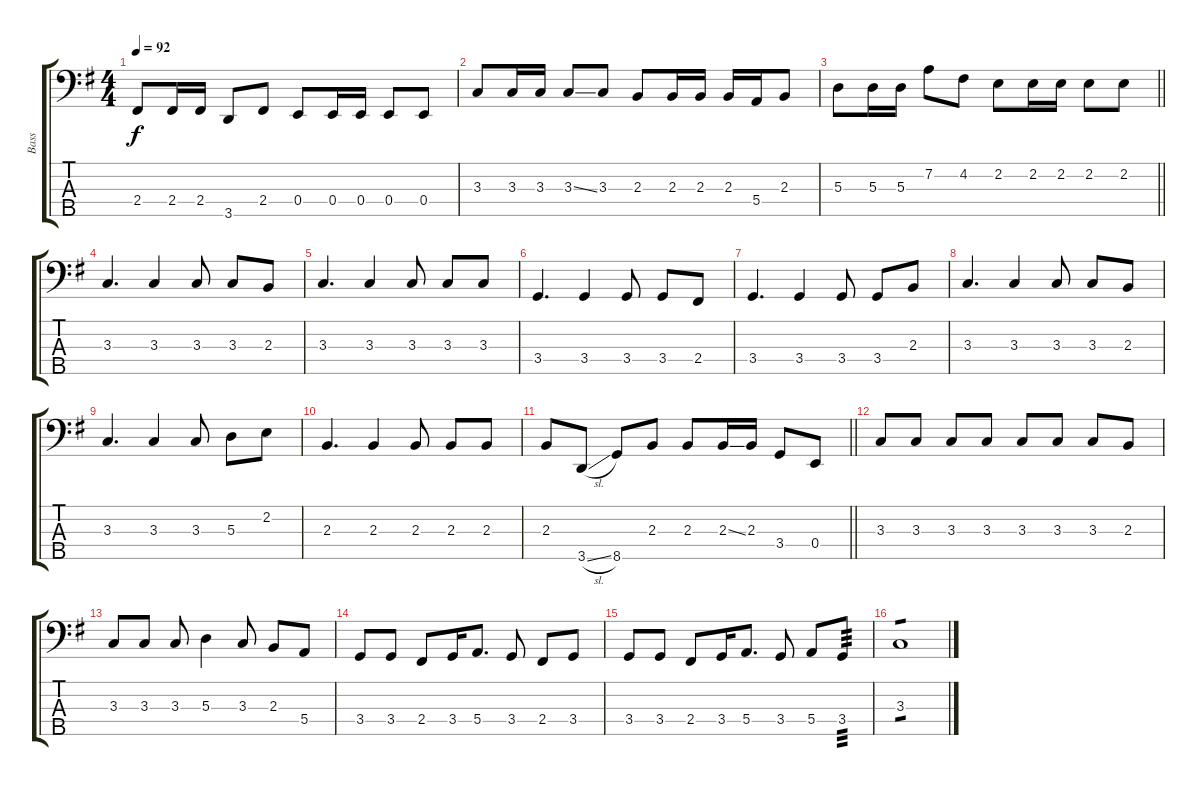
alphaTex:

\track ("Bass" "Bass") {instrument electricbassfinger}
\staff {score tabs}
\tuning (G2 D2 A1 E1 B0) {hide}
\ts (4 4)
\tempo 92
\clef f4
\ks g
2.4.8{dy f} 2.4.16 2.4.16 3.5.8 2.4.8 0.4.8 0.4.16 0.4.16 0.4.8 0.4.8 |
3.3.8 3.3.16 3.3.16 3.3{ss}.8 3.3.8 2.3.8 2.3.16 2.3.16 2.3.16 5.4.16 2.3.8 |
\barLineRight lightlight
5.3.8 5.3.16 5.3.16 7.2.8 4.2.8 2.2.8 2.2.16 2.2.16 2.2.8 2.2.8 |
\section ("" "")
3.3.4{d} 3.3.4 3.3.8 3.3.8 2.3.8 |
3.3.4{d} 3.3.4 3.3.8 3.3.8 3.3.8 |
3.4.4{d} 3.4.4 3.4.8 3.4.8 2.4.8 |
3.4.4{d} 3.4.4 3.4.8 3.4.8 2.3.8 |
3.3.4{d} 3.3.4 3.3.8 3.3.8 2.3.8 |
3.3.4{d} 3.3.4 3.3.8 5.3.8 2.2.8 |
2.3.4{d} 2.3.4 2.3.8 2.3.8 2.3.8 |
\barLineRight lightlight
2.3.8 3.5{sl}.8 8.5.8 2.3.8 2.3.8 2.3{ss}.16 2.3.16 3.4.8 0.4.8 |
\section ("" "")
3.3.8 3.3.8 3.3.8 3.3.8 3.3.8 3.3.8 3.3.8 2.3.8 |
3.3.8 3.3.8 3.3.8 5.3.4 3.3.8 2.3.8 5.4.8 |
3.4.8 3.4.8 2.4.8 3.4.16 5.4.8{d} 3.4.8 2.4.8 3.4.8 |
3.4.8 3.4.8 2.4.8 3.4.16 5.4.8{d} 3.4.8 5.4.8 3.4.8{tp 3} |
3.3.1{tp 1}
